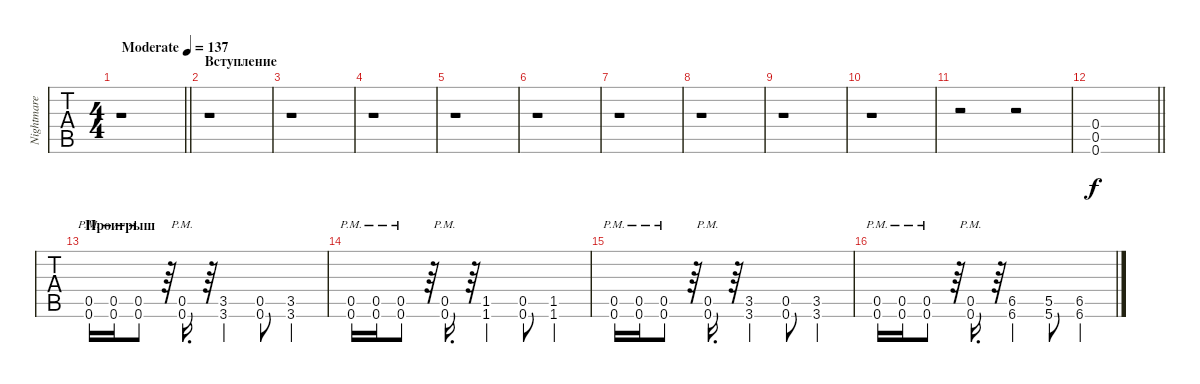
\track ("Nightmare Industries Guitar" "Nightmare ") {instrument distortionguitar}
\staff {tabs}
\tuning (D4 A3 F3 C3 G2 C2) {hide}
\ts (4 4)
\tempo (137 "Moderate")
\clef g2
\barLineRight lightlight
\ks c
r.1{dy f instrument distortionguitar} |
\section ("" "Вступление")
r.1 |
r.1 |
r.1 |
r.1 |
r.1 |
r.1 |
r.1 |
r.1 |
r.1 |
r.2 r.2{volume 0} |
\barLineRight lightlight
(0.4 0.5 0.6).1{volume 11} |
\section ("" "Проигрыш")
(0.5{pm} 0.6{pm}).16 (0.5{pm} 0.6{pm}).16 (0.5{pm} 0.6{pm}).8 r.64 (0.5{pm} 0.6{pm}).16{d} r.64 (3.5 3.6).4 (0.5 0.6).8 (3.5 3.6).4 |
(0.5{pm} 0.6{pm}).16 (0.5{pm} 0.6{pm}).16 (0.5{pm} 0.6{pm}).8 r.64 (0.5{pm} 0.6{pm}).16{d} r.64 (1.5 1.6).4 (0.5 0.6).8 (1.5 1.6).4 |
(0.5{pm} 0.6{pm}).16 (0.5{pm} 0.6{pm}).16 (0.5{pm} 0.6{pm}).8 r.64 (0.5{pm} 0.6{pm}).16{d} r.64 (3.5 3.6).4 (0.5 0.6).8 (3.5 3.6).4 |
(0.5{pm} 0.6{pm}).16 (0.5{pm} 0.6{pm}).16 (0.5{pm} 0.6{pm}).8 r.64 (0.5{pm} 0.6{pm}).16{d} r.64 (6.5 6.6).4 (5.5 5.6).8 (6.5 6.6).4
